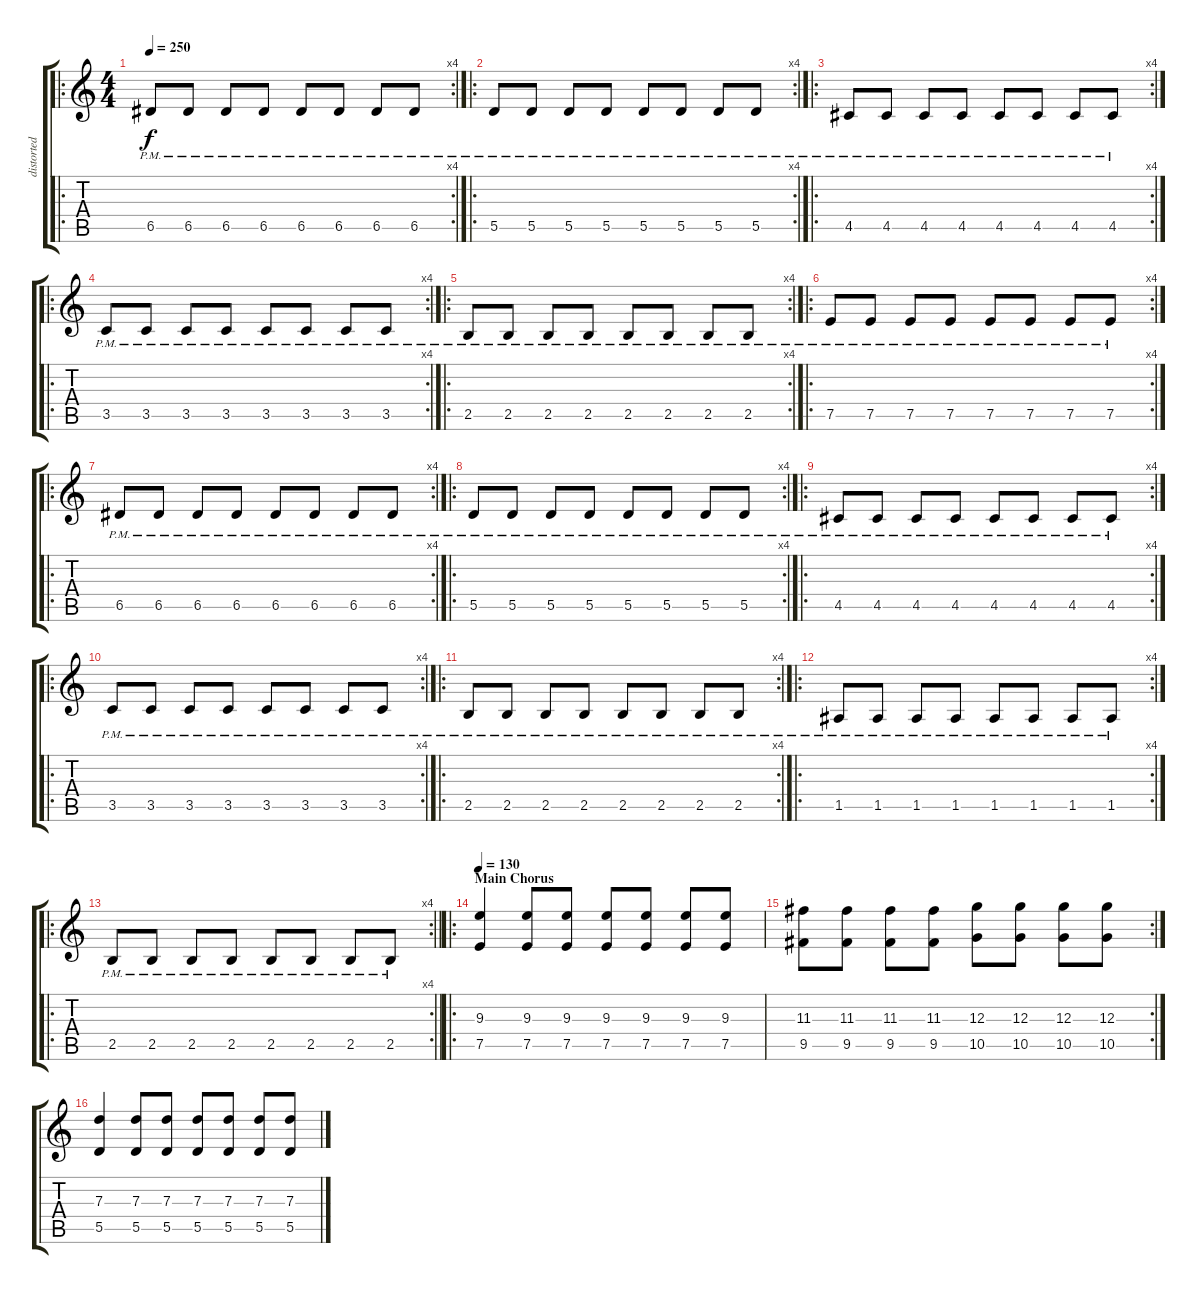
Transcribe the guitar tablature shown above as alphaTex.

\track ("distorted guitar" "distorted ") {instrument distortionguitar}
\staff {score tabs}
\tuning (E4 B3 G3 D3 A2 E2) {hide}
\ro
\rc 4
\ts (4 4)
\tempo 250
\clef g2
\ks c
6.5{pm}.8{dy f} 6.5{pm}.8 6.5{pm}.8 6.5{pm}.8 6.5{pm}.8 6.5{pm}.8 6.5{pm}.8 6.5{pm}.8 |
\ro
\rc 4
5.5{pm}.8 5.5{pm}.8 5.5{pm}.8 5.5{pm}.8 5.5{pm}.8 5.5{pm}.8 5.5{pm}.8 5.5{pm}.8 |
\ro
\rc 4
4.5{pm}.8 4.5{pm}.8 4.5{pm}.8 4.5{pm}.8 4.5{pm}.8 4.5{pm}.8 4.5{pm}.8 4.5{pm}.8 |
\ro
\rc 4
3.5{pm}.8 3.5{pm}.8 3.5{pm}.8 3.5{pm}.8 3.5{pm}.8 3.5{pm}.8 3.5{pm}.8 3.5{pm}.8 |
\ro
\rc 4
2.5{pm}.8 2.5{pm}.8 2.5{pm}.8 2.5{pm}.8 2.5{pm}.8 2.5{pm}.8 2.5{pm}.8 2.5{pm}.8 |
\ro
\rc 4
7.5{pm}.8 7.5{pm}.8 7.5{pm}.8 7.5{pm}.8 7.5{pm}.8 7.5{pm}.8 7.5{pm}.8 7.5{pm}.8 |
\ro
\rc 4
6.5{pm}.8 6.5{pm}.8 6.5{pm}.8 6.5{pm}.8 6.5{pm}.8 6.5{pm}.8 6.5{pm}.8 6.5{pm}.8 |
\ro
\rc 4
5.5{pm}.8 5.5{pm}.8 5.5{pm}.8 5.5{pm}.8 5.5{pm}.8 5.5{pm}.8 5.5{pm}.8 5.5{pm}.8 |
\ro
\rc 4
4.5{pm}.8 4.5{pm}.8 4.5{pm}.8 4.5{pm}.8 4.5{pm}.8 4.5{pm}.8 4.5{pm}.8 4.5{pm}.8 |
\ro
\rc 4
3.5{pm}.8 3.5{pm}.8 3.5{pm}.8 3.5{pm}.8 3.5{pm}.8 3.5{pm}.8 3.5{pm}.8 3.5{pm}.8 |
\ro
\rc 4
2.5{pm}.8 2.5{pm}.8 2.5{pm}.8 2.5{pm}.8 2.5{pm}.8 2.5{pm}.8 2.5{pm}.8 2.5{pm}.8 |
\ro
\rc 4
1.5{pm}.8 1.5{pm}.8 1.5{pm}.8 1.5{pm}.8 1.5{pm}.8 1.5{pm}.8 1.5{pm}.8 1.5{pm}.8 |
\ro
\rc 4
\barLineRight lightlight
2.5{pm}.8 2.5{pm}.8 2.5{pm}.8 2.5{pm}.8 2.5{pm}.8 2.5{pm}.8 2.5{pm}.8 2.5{pm}.8 |
\ro
\section ("" "Main Chorus")
\tempo 130
(9.3 7.5).4 (9.3 7.5).8 (9.3 7.5).8 (9.3 7.5).8 (9.3 7.5).8 (9.3 7.5).8 (9.3 7.5).8 |
\rc 2
(11.3 9.5).8 (11.3 9.5).8 (11.3 9.5).8 (11.3 9.5).8 (12.3 10.5).8 (12.3 10.5).8 (12.3 10.5).8 (12.3 10.5).8 |
(7.3 5.5).4 (7.3 5.5).8 (7.3 5.5).8 (7.3 5.5).8 (7.3 5.5).8 (7.3 5.5).8 (7.3 5.5).8
